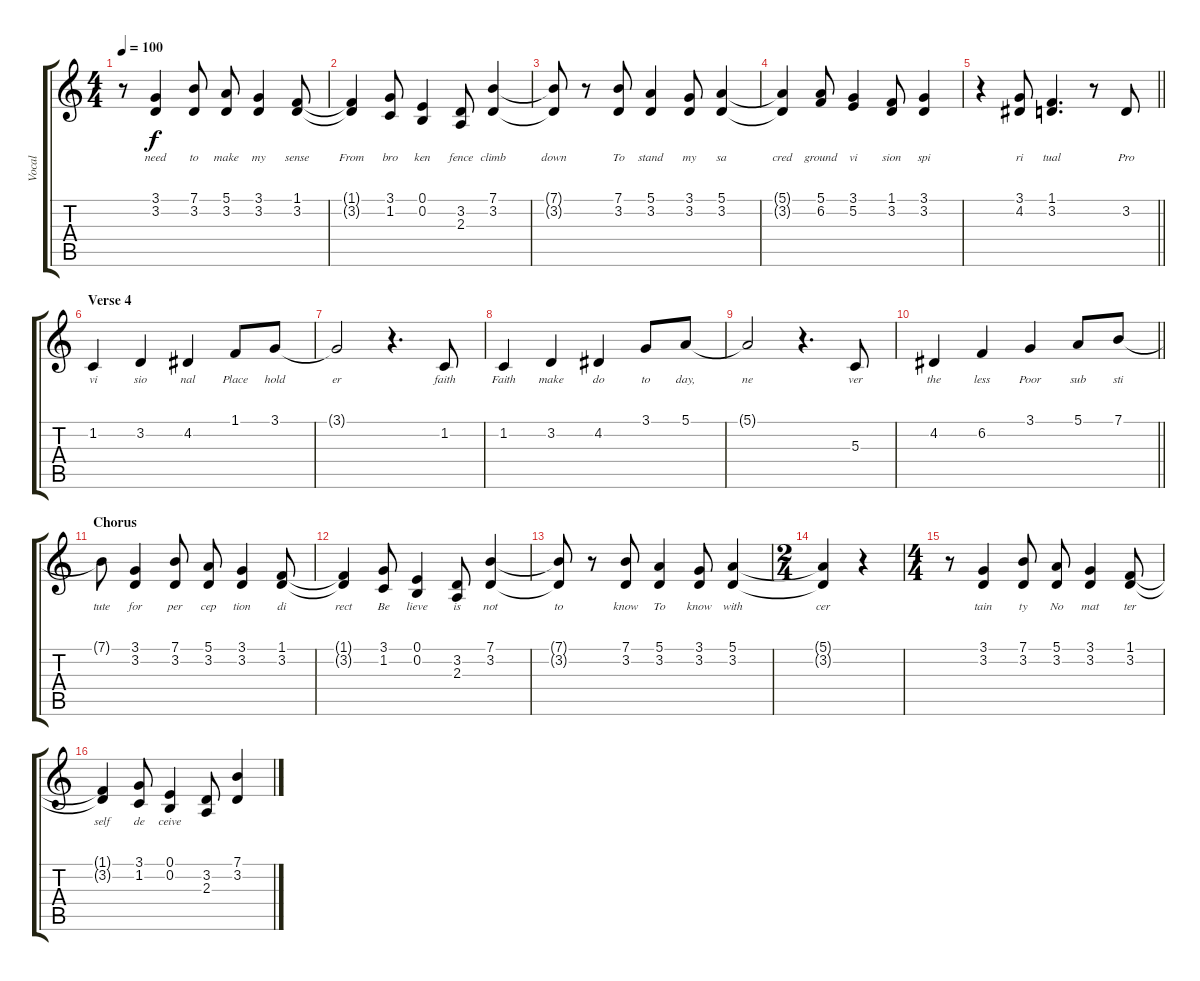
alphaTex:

\track ("Vocal" "Vocal") {instrument acousticgrandpiano}
\staff {score tabs}
\tuning (E4 B3 G3 D3 A2 E2) {hide}
\ts (4 4)
\tempo 100
\clef g2
\ks c
r.8{dy f} (3.1 3.2).4{lyrics (0 "need") lyrics (1 "") lyrics (2 "") lyrics (3 "") lyrics (4 "")} (7.1 3.2).8{lyrics (0 "to") lyrics (1 "") lyrics (2 "") lyrics (3 "") lyrics (4 "")} (5.1 3.2).8{lyrics (0 "make") lyrics (1 "") lyrics (2 "") lyrics (3 "") lyrics (4 "")} (3.1 3.2).4{lyrics (0 "my") lyrics (1 "") lyrics (2 "") lyrics (3 "") lyrics (4 "")} (1.1 3.2).8{lyrics (0 "sense") lyrics (1 "") lyrics (2 "") lyrics (3 "") lyrics (4 "")} |
(1.1{t} 3.2{t}).4{lyrics (0 "From") lyrics (1 "") lyrics (2 "") lyrics (3 "") lyrics (4 "")} (3.1 1.2).8{lyrics (0 "bro") lyrics (1 "") lyrics (2 "") lyrics (3 "") lyrics (4 "")} (0.1 0.2).4{lyrics (0 "ken") lyrics (1 "") lyrics (2 "") lyrics (3 "") lyrics (4 "")} (3.2 2.3).8{lyrics (0 "fence") lyrics (1 "") lyrics (2 "") lyrics (3 "") lyrics (4 "")} (7.1 3.2).4{lyrics (0 "climb") lyrics (1 "") lyrics (2 "") lyrics (3 "") lyrics (4 "")} |
(7.1{t} 3.2{t}).8{lyrics (0 "down") lyrics (1 "") lyrics (2 "") lyrics (3 "") lyrics (4 "")} r.8 (7.1 3.2).8{lyrics (0 "To") lyrics (1 "") lyrics (2 "") lyrics (3 "") lyrics (4 "")} (5.1 3.2).4{lyrics (0 "stand") lyrics (1 "") lyrics (2 "") lyrics (3 "") lyrics (4 "")} (3.1 3.2).8{lyrics (0 "my") lyrics (1 "") lyrics (2 "") lyrics (3 "") lyrics (4 "")} (5.1 3.2).4{lyrics (0 "sa") lyrics (1 "") lyrics (2 "") lyrics (3 "") lyrics (4 "")} |
(5.1{t} 3.2{t}).4{lyrics (0 "cred") lyrics (1 "") lyrics (2 "") lyrics (3 "") lyrics (4 "")} (5.1 6.2).8{lyrics (0 "ground") lyrics (1 "") lyrics (2 "") lyrics (3 "") lyrics (4 "")} (3.1 5.2).4{lyrics (0 "vi") lyrics (1 "") lyrics (2 "") lyrics (3 "") lyrics (4 "")} (1.1 3.2).8{lyrics (0 "sion") lyrics (1 "") lyrics (2 "") lyrics (3 "") lyrics (4 "")} (3.1 3.2).4{lyrics (0 "spi") lyrics (1 "") lyrics (2 "") lyrics (3 "") lyrics (4 "")} |
\barLineRight lightlight
r.4 (3.1 4.2).8{lyrics (0 "ri") lyrics (1 "") lyrics (2 "") lyrics (3 "") lyrics (4 "")} (1.1 3.2).4{d lyrics (0 "tual") lyrics (1 "") lyrics (2 "") lyrics (3 "") lyrics (4 "")} r.8 3.2.8{lyrics (0 "Pro") lyrics (1 "") lyrics (2 "") lyrics (3 "") lyrics (4 "")} |
\section ("" "Verse 4")
1.2.4{lyrics (0 "vi") lyrics (1 "") lyrics (2 "") lyrics (3 "") lyrics (4 "")} 3.2.4{lyrics (0 "sio") lyrics (1 "") lyrics (2 "") lyrics (3 "") lyrics (4 "")} 4.2.4{lyrics (0 "nal") lyrics (1 "") lyrics (2 "") lyrics (3 "") lyrics (4 "")} 1.1.8{lyrics (0 "Place") lyrics (1 "") lyrics (2 "") lyrics (3 "") lyrics (4 "")} 3.1.8{lyrics (0 "hold") lyrics (1 "") lyrics (2 "") lyrics (3 "") lyrics (4 "")} |
3.1{t}.2{lyrics (0 "er") lyrics (1 "") lyrics (2 "") lyrics (3 "") lyrics (4 "")} r.4{d} 1.2.8{lyrics (0 "faith") lyrics (1 "") lyrics (2 "") lyrics (3 "") lyrics (4 "")} |
1.2.4{lyrics (0 "Faith") lyrics (1 "") lyrics (2 "") lyrics (3 "") lyrics (4 "")} 3.2.4{lyrics (0 "make") lyrics (1 "") lyrics (2 "") lyrics (3 "") lyrics (4 "")} 4.2.4{lyrics (0 "do") lyrics (1 "") lyrics (2 "") lyrics (3 "") lyrics (4 "")} 3.1.8{lyrics (0 "to") lyrics (1 "") lyrics (2 "") lyrics (3 "") lyrics (4 "")} 5.1.8{lyrics (0 "day,") lyrics (1 "") lyrics (2 "") lyrics (3 "") lyrics (4 "")} |
5.1{t}.2{lyrics (0 "ne") lyrics (1 "") lyrics (2 "") lyrics (3 "") lyrics (4 "")} r.4{d} 5.3.8{lyrics (0 "ver") lyrics (1 "") lyrics (2 "") lyrics (3 "") lyrics (4 "")} |
\barLineRight lightlight
4.2.4{lyrics (0 "the") lyrics (1 "") lyrics (2 "") lyrics (3 "") lyrics (4 "")} 6.2.4{lyrics (0 "less") lyrics (1 "") lyrics (2 "") lyrics (3 "") lyrics (4 "")} 3.1.4{lyrics (0 "Poor") lyrics (1 "") lyrics (2 "") lyrics (3 "") lyrics (4 "")} 5.1.8{lyrics (0 "sub") lyrics (1 "") lyrics (2 "") lyrics (3 "") lyrics (4 "")} 7.1.8{lyrics (0 "sti") lyrics (1 "") lyrics (2 "") lyrics (3 "") lyrics (4 "")} |
\section ("" "Chorus")
7.1{t}.8{lyrics (0 "tute") lyrics (1 "") lyrics (2 "") lyrics (3 "") lyrics (4 "")} (3.1 3.2).4{lyrics (0 "for") lyrics (1 "") lyrics (2 "") lyrics (3 "") lyrics (4 "")} (7.1 3.2).8{lyrics (0 "per") lyrics (1 "") lyrics (2 "") lyrics (3 "") lyrics (4 "")} (5.1 3.2).8{lyrics (0 "cep") lyrics (1 "") lyrics (2 "") lyrics (3 "") lyrics (4 "")} (3.1 3.2).4{lyrics (0 "tion") lyrics (1 "") lyrics (2 "") lyrics (3 "") lyrics (4 "")} (1.1 3.2).8{lyrics (0 "di") lyrics (1 "") lyrics (2 "") lyrics (3 "") lyrics (4 "")} |
(1.1{t} 3.2{t}).4{lyrics (0 "rect") lyrics (1 "") lyrics (2 "") lyrics (3 "") lyrics (4 "")} (3.1 1.2).8{lyrics (0 "Be") lyrics (1 "") lyrics (2 "") lyrics (3 "") lyrics (4 "")} (0.1 0.2).4{lyrics (0 "lieve") lyrics (1 "") lyrics (2 "") lyrics (3 "") lyrics (4 "")} (3.2 2.3).8{lyrics (0 "is") lyrics (1 "") lyrics (2 "") lyrics (3 "") lyrics (4 "")} (7.1 3.2).4{lyrics (0 "not") lyrics (1 "") lyrics (2 "") lyrics (3 "") lyrics (4 "")} |
(7.1{t} 3.2{t}).8{lyrics (0 "to") lyrics (1 "") lyrics (2 "") lyrics (3 "") lyrics (4 "")} r.8 (7.1 3.2).8{lyrics (0 "know") lyrics (1 "") lyrics (2 "") lyrics (3 "") lyrics (4 "")} (5.1 3.2).4{lyrics (0 "To") lyrics (1 "") lyrics (2 "") lyrics (3 "") lyrics (4 "")} (3.1 3.2).8{lyrics (0 "know") lyrics (1 "") lyrics (2 "") lyrics (3 "") lyrics (4 "")} (5.1 3.2).4{lyrics (0 "with") lyrics (1 "") lyrics (2 "") lyrics (3 "") lyrics (4 "")} |
\ts (2 4)
(5.1{t} 3.2{t}).4{lyrics (0 "cer") lyrics (1 "") lyrics (2 "") lyrics (3 "") lyrics (4 "")} r.4 |
\ts (4 4)
r.8 (3.1 3.2).4{lyrics (0 "tain") lyrics (1 "") lyrics (2 "") lyrics (3 "") lyrics (4 "")} (7.1 3.2).8{lyrics (0 "ty") lyrics (1 "") lyrics (2 "") lyrics (3 "") lyrics (4 "")} (5.1 3.2).8{lyrics (0 "No") lyrics (1 "") lyrics (2 "") lyrics (3 "") lyrics (4 "")} (3.1 3.2).4{lyrics (0 "mat") lyrics (1 "") lyrics (2 "") lyrics (3 "") lyrics (4 "")} (1.1 3.2).8{lyrics (0 "ter") lyrics (1 "") lyrics (2 "") lyrics (3 "") lyrics (4 "")} |
(1.1{t} 3.2{t}).4{lyrics (0 "self") lyrics (1 "") lyrics (2 "") lyrics (3 "") lyrics (4 "")} (3.1 1.2).8{lyrics (0 "de") lyrics (1 "") lyrics (2 "") lyrics (3 "") lyrics (4 "")} (0.1 0.2).4{lyrics (0 "ceive") lyrics (1 "") lyrics (2 "") lyrics (3 "") lyrics (4 "")} (3.2 2.3).8 (7.1 3.2).4
